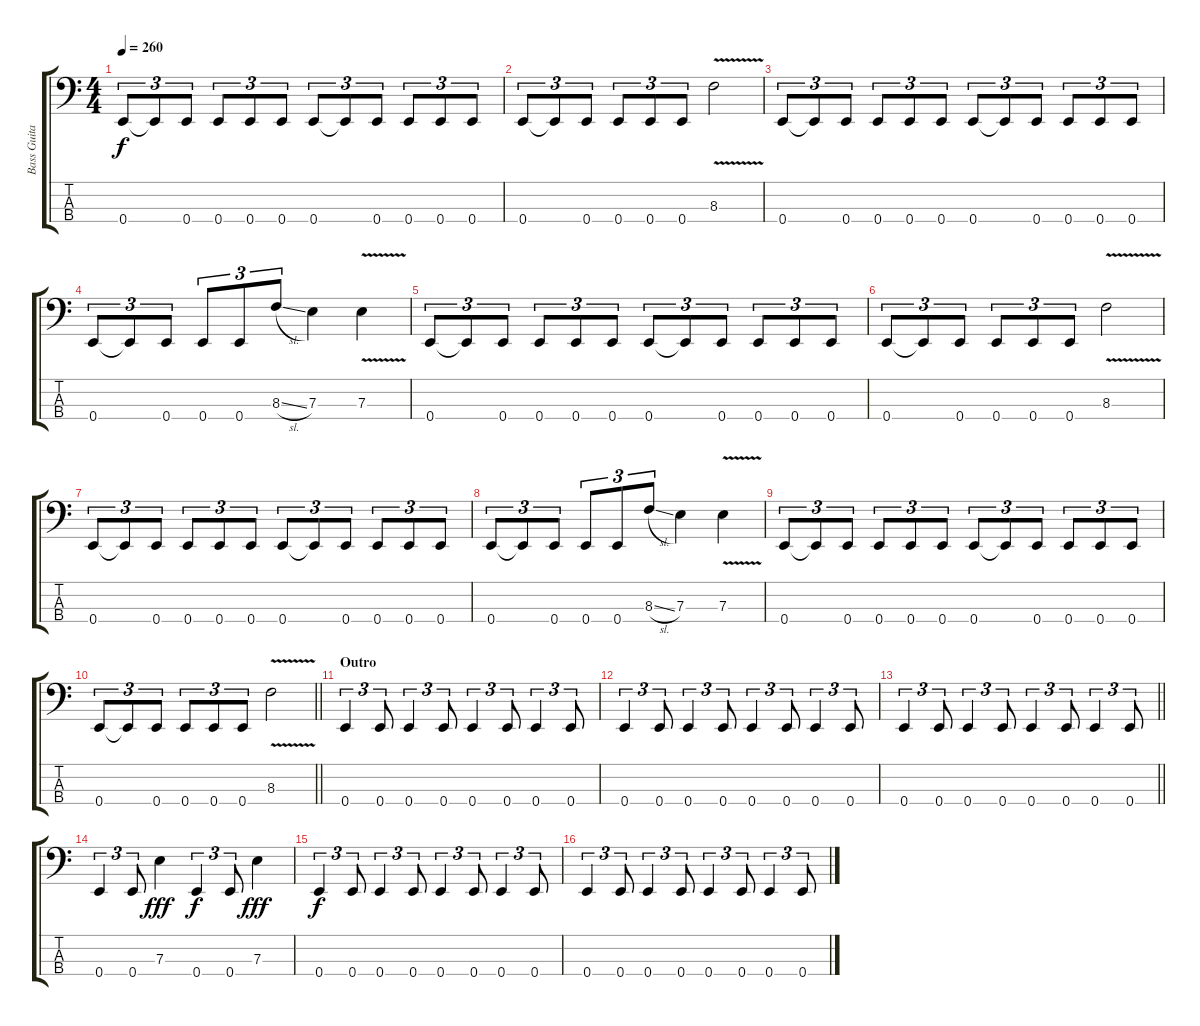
\track ("Bass Guitar (Dave Ellefson)" "Bass Guita") {instrument electricbasspick}
\staff {score tabs}
\tuning (G2 D2 A1 E1) {hide}
\ts (4 4)
\tempo 260
\clef f4
\ks c
0.4.8{tu (3 2) dy f} 0.4{t}.8{tu (3 2)} 0.4.8{tu (3 2)} 0.4.8{tu (3 2)} 0.4.8{tu (3 2)} 0.4.8{tu (3 2)} 0.4.8{tu (3 2)} 0.4{t}.8{tu (3 2)} 0.4.8{tu (3 2)} 0.4.8{tu (3 2)} 0.4.8{tu (3 2)} 0.4.8{tu (3 2)} |
0.4.8{tu (3 2)} 0.4{t}.8{tu (3 2)} 0.4.8{tu (3 2)} 0.4.8{tu (3 2)} 0.4.8{tu (3 2)} 0.4.8{tu (3 2)} 8.3{v}.2 |
0.4.8{tu (3 2)} 0.4{t}.8{tu (3 2)} 0.4.8{tu (3 2)} 0.4.8{tu (3 2)} 0.4.8{tu (3 2)} 0.4.8{tu (3 2)} 0.4.8{tu (3 2)} 0.4{t}.8{tu (3 2)} 0.4.8{tu (3 2)} 0.4.8{tu (3 2)} 0.4.8{tu (3 2)} 0.4.8{tu (3 2)} |
0.4.8{tu (3 2)} 0.4{t}.8{tu (3 2)} 0.4.8{tu (3 2)} 0.4.8{tu (3 2)} 0.4.8{tu (3 2)} 8.3{sl}.8{tu (3 2)} 7.3.4 7.3{v}.4 |
0.4.8{tu (3 2)} 0.4{t}.8{tu (3 2)} 0.4.8{tu (3 2)} 0.4.8{tu (3 2)} 0.4.8{tu (3 2)} 0.4.8{tu (3 2)} 0.4.8{tu (3 2)} 0.4{t}.8{tu (3 2)} 0.4.8{tu (3 2)} 0.4.8{tu (3 2)} 0.4.8{tu (3 2)} 0.4.8{tu (3 2)} |
0.4.8{tu (3 2)} 0.4{t}.8{tu (3 2)} 0.4.8{tu (3 2)} 0.4.8{tu (3 2)} 0.4.8{tu (3 2)} 0.4.8{tu (3 2)} 8.3{v}.2 |
0.4.8{tu (3 2)} 0.4{t}.8{tu (3 2)} 0.4.8{tu (3 2)} 0.4.8{tu (3 2)} 0.4.8{tu (3 2)} 0.4.8{tu (3 2)} 0.4.8{tu (3 2)} 0.4{t}.8{tu (3 2)} 0.4.8{tu (3 2)} 0.4.8{tu (3 2)} 0.4.8{tu (3 2)} 0.4.8{tu (3 2)} |
0.4.8{tu (3 2)} 0.4{t}.8{tu (3 2)} 0.4.8{tu (3 2)} 0.4.8{tu (3 2)} 0.4.8{tu (3 2)} 8.3{sl}.8{tu (3 2)} 7.3.4 7.3{v}.4 |
0.4.8{tu (3 2)} 0.4{t}.8{tu (3 2)} 0.4.8{tu (3 2)} 0.4.8{tu (3 2)} 0.4.8{tu (3 2)} 0.4.8{tu (3 2)} 0.4.8{tu (3 2)} 0.4{t}.8{tu (3 2)} 0.4.8{tu (3 2)} 0.4.8{tu (3 2)} 0.4.8{tu (3 2)} 0.4.8{tu (3 2)} |
\barLineRight lightlight
0.4.8{tu (3 2)} 0.4{t}.8{tu (3 2)} 0.4.8{tu (3 2)} 0.4.8{tu (3 2)} 0.4.8{tu (3 2)} 0.4.8{tu (3 2)} 8.3{v}.2 |
\section ("" "Outro")
0.4.4{tu (3 2)} 0.4.8{tu (3 2)} 0.4.4{tu (3 2)} 0.4.8{tu (3 2)} 0.4.4{tu (3 2)} 0.4.8{tu (3 2)} 0.4.4{tu (3 2)} 0.4.8{tu (3 2)} |
0.4.4{tu (3 2)} 0.4.8{tu (3 2)} 0.4.4{tu (3 2)} 0.4.8{tu (3 2)} 0.4.4{tu (3 2)} 0.4.8{tu (3 2)} 0.4.4{tu (3 2)} 0.4.8{tu (3 2)} |
\barLineRight lightlight
0.4.4{tu (3 2)} 0.4.8{tu (3 2)} 0.4.4{tu (3 2)} 0.4.8{tu (3 2)} 0.4.4{tu (3 2)} 0.4.8{tu (3 2)} 0.4.4{tu (3 2)} 0.4.8{tu (3 2)} |
0.4.4{tu (3 2)} 0.4.8{tu (3 2)} 7.3.4{dy fff} 0.4.4{tu (3 2) dy f} 0.4.8{tu (3 2)} 7.3.4{dy fff} |
0.4.4{tu (3 2) dy f} 0.4.8{tu (3 2)} 0.4.4{tu (3 2)} 0.4.8{tu (3 2)} 0.4.4{tu (3 2)} 0.4.8{tu (3 2)} 0.4.4{tu (3 2)} 0.4.8{tu (3 2)} |
0.4.4{tu (3 2)} 0.4.8{tu (3 2)} 0.4.4{tu (3 2)} 0.4.8{tu (3 2)} 0.4.4{tu (3 2)} 0.4.8{tu (3 2)} 0.4.4{tu (3 2)} 0.4.8{tu (3 2)}
